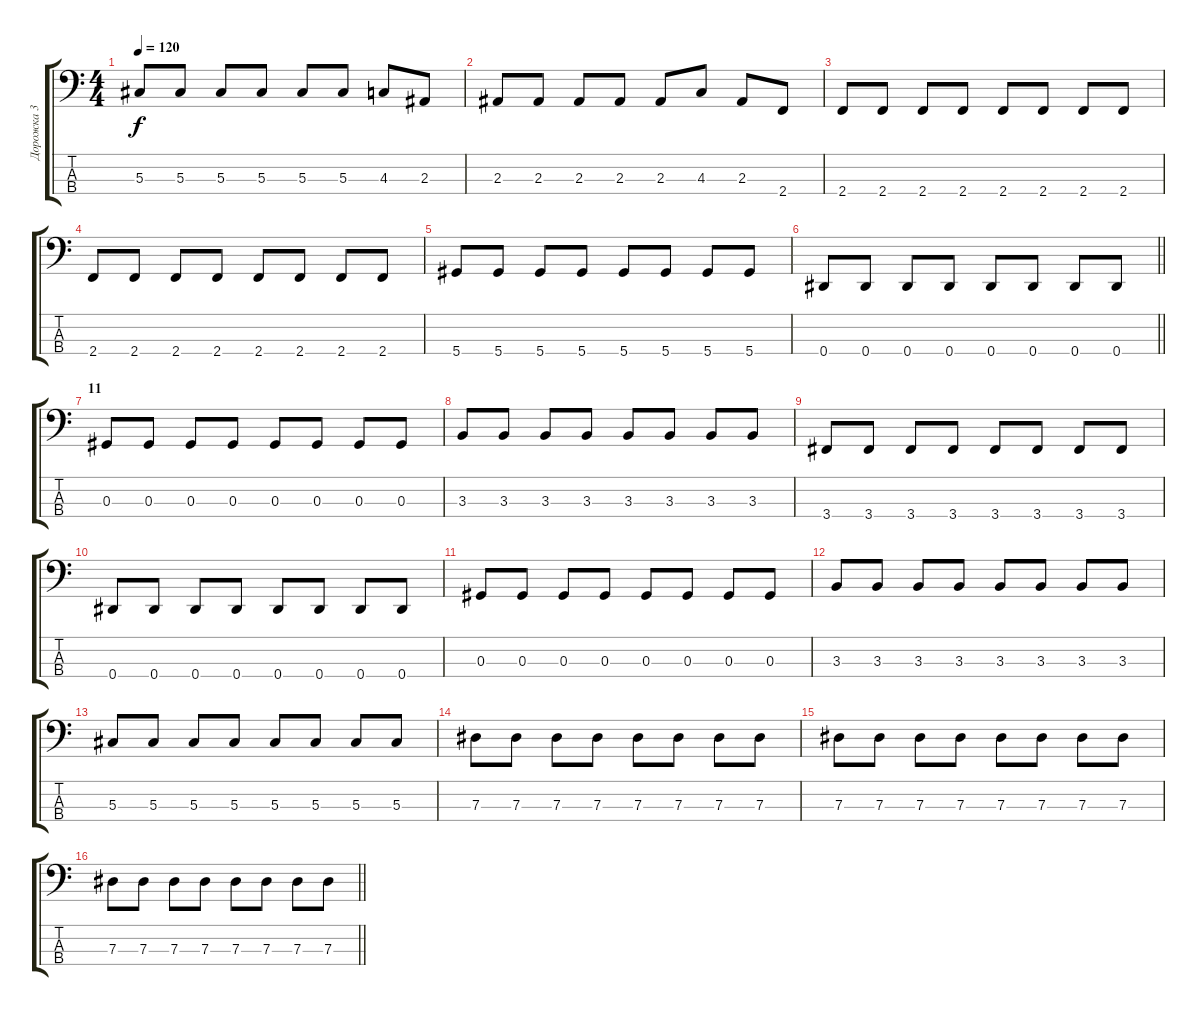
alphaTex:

\track ("Дорожка 3" "Дорожка 3") {instrument electricbassfinger}
\staff {score tabs}
\tuning (Gb2 Db2 Ab1 Eb1) {hide}
\ts (4 4)
\tempo 120
\clef f4
\ks c
5.3.8{dy f} 5.3.8 5.3.8 5.3.8 5.3.8 5.3.8 4.3.8 2.3.8 |
2.3.8 2.3.8 2.3.8 2.3.8 2.3.8 4.3.8 2.3.8 2.4.8 |
2.4.8 2.4.8 2.4.8 2.4.8 2.4.8 2.4.8 2.4.8 2.4.8 |
2.4.8 2.4.8 2.4.8 2.4.8 2.4.8 2.4.8 2.4.8 2.4.8 |
5.4.8 5.4.8 5.4.8 5.4.8 5.4.8 5.4.8 5.4.8 5.4.8 |
\barLineRight lightlight
0.4.8 0.4.8 0.4.8 0.4.8 0.4.8 0.4.8 0.4.8 0.4.8 |
\section ("" "11")
0.3.8 0.3.8 0.3.8 0.3.8 0.3.8 0.3.8 0.3.8 0.3.8 |
3.3.8 3.3.8 3.3.8 3.3.8 3.3.8 3.3.8 3.3.8 3.3.8 |
3.4.8 3.4.8 3.4.8 3.4.8 3.4.8 3.4.8 3.4.8 3.4.8 |
0.4.8 0.4.8 0.4.8 0.4.8 0.4.8 0.4.8 0.4.8 0.4.8 |
0.3.8 0.3.8 0.3.8 0.3.8 0.3.8 0.3.8 0.3.8 0.3.8 |
3.3.8 3.3.8 3.3.8 3.3.8 3.3.8 3.3.8 3.3.8 3.3.8 |
5.3.8 5.3.8 5.3.8 5.3.8 5.3.8 5.3.8 5.3.8 5.3.8 |
7.3.8 7.3.8 7.3.8 7.3.8 7.3.8 7.3.8 7.3.8 7.3.8 |
7.3.8 7.3.8 7.3.8 7.3.8 7.3.8 7.3.8 7.3.8 7.3.8 |
\barLineRight lightlight
7.3.8 7.3.8 7.3.8 7.3.8 7.3.8 7.3.8 7.3.8 7.3.8
